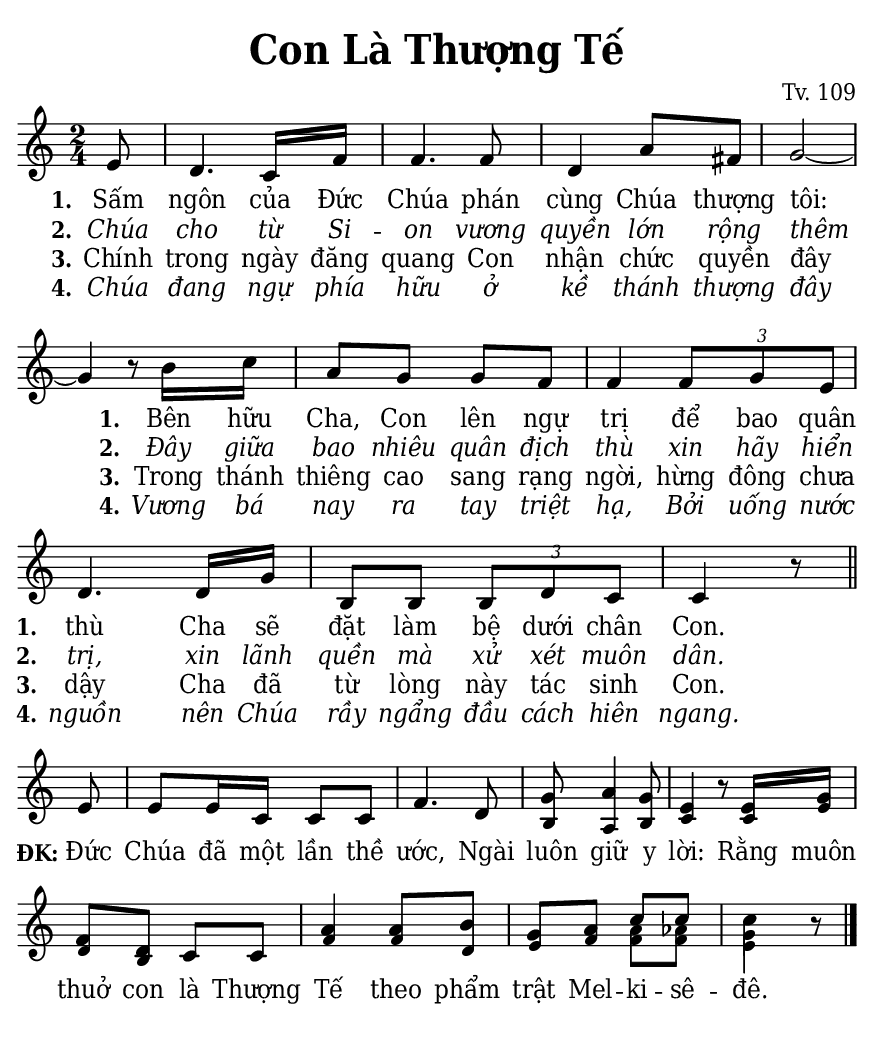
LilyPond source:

% Cài đặt chung\
\version "2.22.1"
\include "english.ly"

\header {
  title = \markup { \fontsize #1 "Con Là Thượng Tế" }
  composer = "Tv. 109"
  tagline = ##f
}

% Nhạc phiên khúc
nhacPhienKhucSop = \relative c' {
  \partial 8 e8 |
  d4. c16 f |
  f4. 8 |
  d4 a'8 fs |
  g2 ~ |
  g4 r8 b16 c |
  a8 g g f |
  f4 \tuplet 3/2 { f8 g e } |
  d4. d16 g |
  b,8 b \tuplet 3/2 { b8 d c } |
  c4 r8 \bar "||" \break
  
  <> \tweak extra-offset #'(-6 . -2.5) _\markup { \bold "ĐK:" }
  e |
  e e16 c c8 c |
  f4. d8 |
  g a4 g8 |
  e4 r8 e16 g |
  f8 d c c |
  a'4 a8 b |
  g8 a c c |
  \once \stemDown c4 r8 \bar "|."
}

nhacPhienKhucAlto = \relative c' {
  r8 |
  R2*9
  r4.
  e8 |
  e e16 c c8 c |
  f4. d8 |
  b a4 b8 |
  c4 r8 c16 e |
  d8 b c c |
  f4 f8 d |
  e f <a f> <af f> |
  <g e>4 r8
}

% Lời phiên khúc
loiPhienKhucSop = \lyrics {
  <<
    {
      \set stanza = "1."
      Sấm ngôn của Đức Chúa phán cùng Chúa thượng tôi:
      Bên hữu Cha, Con lên ngự trị
      để bao quân thù Cha sẽ đặt làm bệ dưới chân Con.
    }
    \new Lyrics {
	    \set associatedVoice = "beSop"
	    \set stanza = "2."
      \override Lyrics.LyricText.font-shape = #'italic
	    Chúa cho từ Si -- on vương quyền lớn rộng thêm
	    Đây giữa bao nhiêu quân địch thù xin hãy hiển trị,
	    xin lãnh quền mà xử xét muôn dân.
    }
    \new Lyrics {
	    \set associatedVoice = "beSop"
	    \set stanza = "3."
	    Chính trong ngày đăng quang Con nhận chức quyền đây
	    Trong thánh thiêng cao sang rạng ngời,
	    hừng đông chưa dậy Cha đã từ lòng này tác sinh Con.
    }
    \new Lyrics {
	    \set associatedVoice = "beSop"
	    \set stanza = "4."
      \override Lyrics.LyricText.font-shape = #'italic
	    Chúa đang ngự phía hữu ở kề thánh thượng đây
	    Vương bá nay ra tay triệt hạ,
	    Bởi uống nước nguồn nên Chúa rầy ngẩng đầu cách hiên ngang.
    }
  >>
  %\set stanza = "ĐK:"
  \set stanza = ""
  Đức Chúa đã một lần thề ước,
  Ngài luôn giữ y lời:
  Rằng muôn thuở con là Thượng Tế
  theo phẩm trật Mel -- ki -- sê -- đê.
}

% Dàn trang
\paper {
  #(set-paper-size "a5")
  top-margin = 3\mm
  bottom-margin = 3\mm
  left-margin = 3\mm
  right-margin = 3\mm
  indent = #0
  #(define fonts
	 (make-pango-font-tree "Deja Vu Serif Condensed"
	 		       "Deja Vu Serif Condensed"
			       "Deja Vu Serif Condensed"
			       (/ 20 20)))
  print-page-number = ##f
  system-system-spacing = #'((basic-distance . 0.1) (padding . 2.5))
}

TongNhip = {
  \key c \major \time 2/4
  \set Timing.beamExceptions = #'()
  \set Timing.baseMoment = #(ly:make-moment 1/4)
}

% mã nguồn cho những chức năng chưa hỗ trợ trong phiên bản lilypond hiện tại
% cung cấp bởi cộng đồng lilypond khi gửi email đến lilypond-user@gnu.org
% Đổi kích thước nốt cho bè phụ
notBePhu =
#(define-music-function (font-size music) (number? ly:music?)
   (for-some-music
     (lambda (m)
       (if (music-is-of-type? m 'rhythmic-event)
           (begin
             (set! (ly:music-property m 'tweaks)
                   (cons `(font-size . ,font-size)
                         (ly:music-property m 'tweaks)))
             #t)
           #f))
     music)
   music)

% in số phiên khúc trên mỗi dòng
#(define (add-grob-definition grob-name grob-entry)
    (set! all-grob-descriptions
          (cons ((@@ (lily) completize-grob-entry)
                 (cons grob-name grob-entry))
                all-grob-descriptions)))

#(add-grob-definition
   'StanzaNumberSpanner
   `((direction . ,LEFT)
     (font-series . bold)
     (padding . 1)
     (side-axis . ,X)
     (stencil . ,ly:text-interface::print)
     (X-offset . ,ly:side-position-interface::x-aligned-side)
     (Y-extent . ,grob::always-Y-extent-from-stencil)
     (meta . ((class . Spanner)
              (interfaces . (font-interface
                             side-position-interface
                             stanza-number-interface
                             text-interface))))))

\layout {
   \context {
     \Global
     \grobdescriptions #all-grob-descriptions
   }
   \context {
     \Score
     \remove Stanza_number_align_engraver
     \consists
       #(lambda (context)
          (let ((texts '())
                (syllables '()))
            (make-engraver
             (acknowledgers
              ((stanza-number-interface engraver grob source-engraver)
                 (set! texts (cons grob texts)))
              ((lyric-syllable-interface engraver grob source-engraver)
                 (set! syllables (cons grob syllables))))
             ((stop-translation-timestep engraver)
                (for-each
                 (lambda (text)
                   (for-each
                    (lambda (syllable)
                      (ly:pointer-group-interface::add-grob text
'side-support-elements syllable))
                    syllables))
                 texts)
                (set! syllables '())))))
   }
   \context {
     \Lyrics
     \remove Stanza_number_engraver
     \consists
       #(lambda (context)
          (let ((text #f)
                (last-stanza #f))
            (make-engraver
             ((process-music engraver)
                (let ((stanza (ly:context-property context 'stanza #f)))
                  (if (and stanza (not (equal? stanza last-stanza)))
                      (let ((column (ly:context-property context
'currentCommandColumn)))
                        (set! last-stanza stanza)
                        (if text
                            (ly:spanner-set-bound! text RIGHT column))

                        (set! text (ly:engraver-make-grob engraver
'StanzaNumberSpanner '()))
                        (ly:grob-set-property! text 'text stanza)
                        (ly:spanner-set-bound! text LEFT column)))))
             ((finalize engraver)
                (if text
                    (let ((column (ly:context-property context
'currentCommandColumn)))
                      (ly:spanner-set-bound! text RIGHT column)))))))
     \override StanzaNumberSpanner.horizon-padding = 10000
   }
}
% kết thúc mã nguồn

\score {
  \new ChoirStaff <<
    \new Staff \with {
        \consists "Merge_rests_engraver"
        printPartCombineTexts = ##f
      }
      <<
      \new Voice \TongNhip \partCombine 
        \nhacPhienKhucSop
        \notBePhu -1 { \nhacPhienKhucAlto }
      \new NullVoice = beSop \nhacPhienKhucSop
      \new Lyrics \lyricsto beSop \loiPhienKhucSop
      >>
  >>
  \layout {
    \override Lyrics.LyricSpace.minimum-distance = #1.2
    \override Score.BarNumber.break-visibility = ##(#f #f #f)
    \override Score.SpacingSpanner.uniform-stretching = ##t
  } 
}
